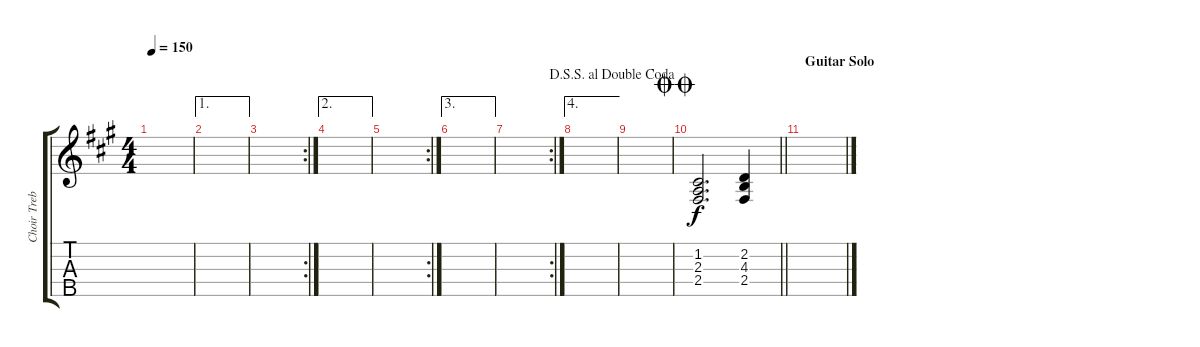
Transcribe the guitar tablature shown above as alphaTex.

\track ("Choir Treble" "Choir Treb") {instrument choiraahs}
\staff {score tabs}
\tuning (E4 C4 G3 E3 C3) {hide}
\ts (4 4)
\tempo 150
\clef g2
\ks f#minor
|
\ae 1
|
\rc 2
|
\ae 2
|
\rc 2
|
\ae 3
|
\rc 2
|
\ae 4
|
\jump dalsegnosegnoaldoublecoda
|
\jump doublecoda
\barLineRight lightlight
(1.2 2.3 2.4).2{d} (2.2 4.3 2.4).4 |
\section ("" "Guitar Solo")
